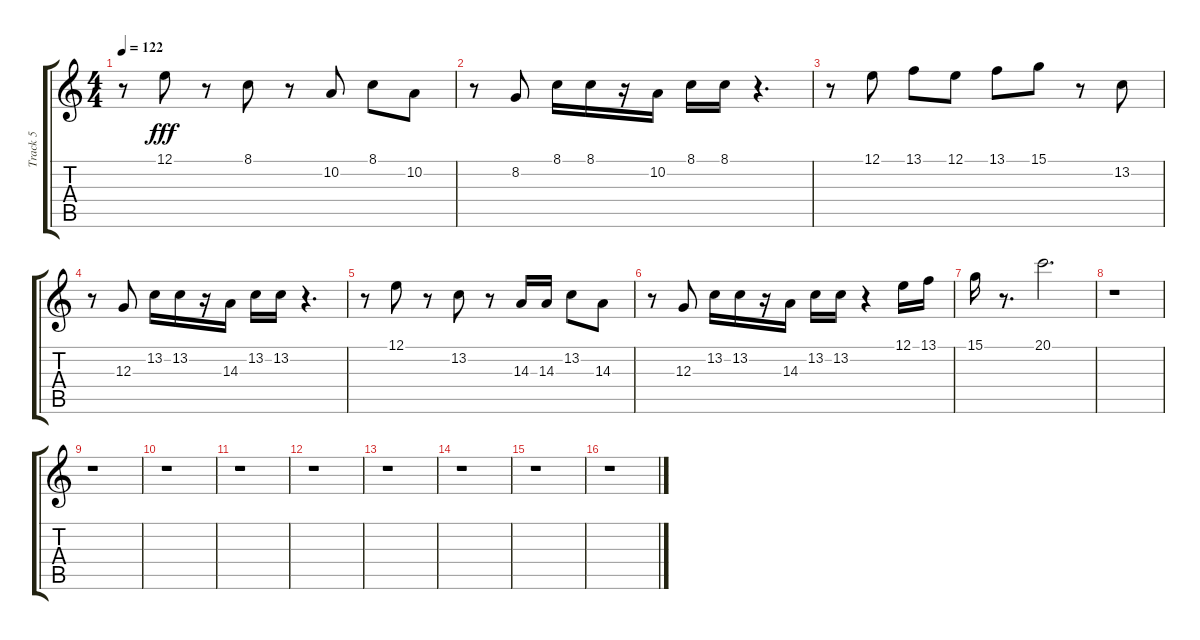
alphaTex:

\track ("Track 5" "Track 5") {instrument altosax}
\staff {score tabs}
\tuning (E4 B3 G3 D3 A2 E2) {hide}
\ts (4 4)
\tempo 122
\clef g2
\ks c
r.8{dy fff} 12.1.8 r.8 8.1.8 r.8 10.2.8 8.1.8 10.2.8 |
r.8 8.2.8 8.1.16 8.1.16 r.16 10.2.16 8.1.16 8.1.16 r.4{d} |
r.8 12.1.8 13.1.8 12.1.8 13.1.8 15.1.8 r.8 13.2.8 |
r.8 12.3.8 13.2.16 13.2.16 r.16 14.3.16 13.2.16 13.2.16 r.4{d} |
r.8 12.1.8 r.8 13.2.8 r.8 14.3.16 14.3.16 13.2.8 14.3.8 |
r.8 12.3.8 13.2.16 13.2.16 r.16 14.3.16 13.2.16 13.2.16 r.4 12.1.16 13.1.16 |
15.1.16 r.8{d} 20.1.2{d} |
r.1 |
r.1 |
r.1 |
r.1 |
r.1 |
r.1 |
r.1 |
r.1 |
r.1
